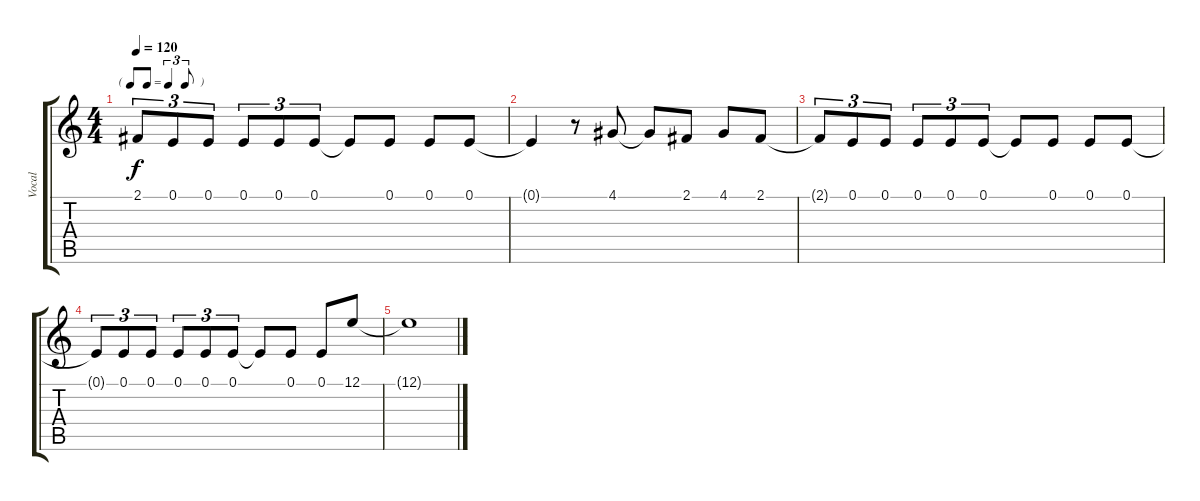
\track ("Vocal" "Vocal") {instrument clarinet}
\staff {score tabs}
\tuning (E4 B3 G3 D3 A2 E2) {hide}
\ts (4 4)
\tf triplet8th
\tempo 120
\clef g2
\ks c
2.1{t}.8{tu (3 2) dy f} 0.1.8{tu (3 2)} 0.1.8{tu (3 2)} 0.1.8{tu (3 2)} 0.1.8{tu (3 2)} 0.1.8{tu (3 2)} 0.1{t}.8 0.1.8 0.1.8 0.1.8 |
0.1{t}.4 r.8 4.1.8 4.1{t}.8 2.1.8 4.1.8 2.1.8 |
2.1{t}.8{tu (3 2)} 0.1.8{tu (3 2)} 0.1.8{tu (3 2)} 0.1.8{tu (3 2)} 0.1.8{tu (3 2)} 0.1.8{tu (3 2)} 0.1{t}.8 0.1.8 0.1.8 0.1.8 |
0.1{t}.8{tu (3 2)} 0.1.8{tu (3 2)} 0.1.8{tu (3 2)} 0.1.8{tu (3 2)} 0.1.8{tu (3 2)} 0.1.8{tu (3 2)} 0.1{t}.8 0.1.8 0.1.8 12.1.8 |
12.1{t}.1
